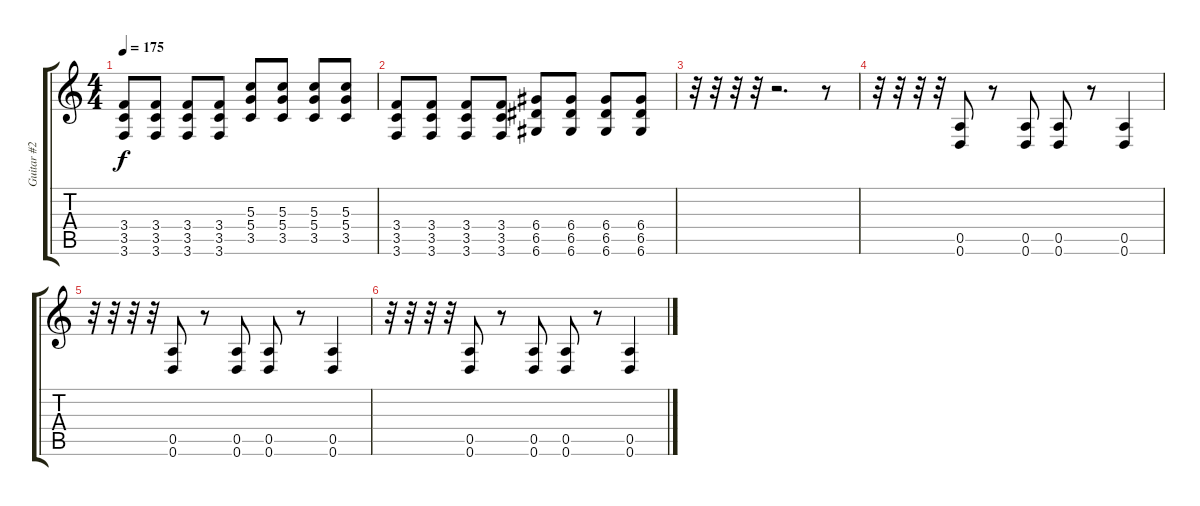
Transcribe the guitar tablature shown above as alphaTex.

\track ("Guitar #2" "Guitar #2") {instrument distortionguitar}
\staff {score tabs}
\tuning (E4 B3 G3 D3 A2 D2) {hide}
\ts (4 4)
\tempo 175
\clef g2
\ks c
(3.4 3.5 3.6).8{dy f} (3.4 3.5 3.6).8 (3.4 3.5 3.6).8 (3.4 3.5 3.6).8 (5.3 5.4 3.5).8 (5.3 5.4 3.5).8 (5.3 5.4 3.5).8 (5.3 5.4 3.5).8 |
(3.4 3.5 3.6).8 (3.4 3.5 3.6).8 (3.4 3.5 3.6).8 (3.4 3.5 3.6).8 (6.4 6.5 6.6).8 (6.4 6.5 6.6).8 (6.4 6.5 6.6).8 (6.4 6.5 6.6).8 |
r.32 r.32 r.32 r.32 r.2{d} r.8 |
r.32 r.32 r.32 r.32 (0.5 0.6).8 r.8 (0.5 0.6).8 (0.5 0.6).8 r.8 (0.5 0.6).4 |
r.32 r.32 r.32 r.32 (0.5 0.6).8 r.8 (0.5 0.6).8 (0.5 0.6).8 r.8 (0.5 0.6).4 |
r.32 r.32 r.32 r.32 (0.5 0.6).8 r.8 (0.5 0.6).8 (0.5 0.6).8 r.8 (0.5 0.6).4
